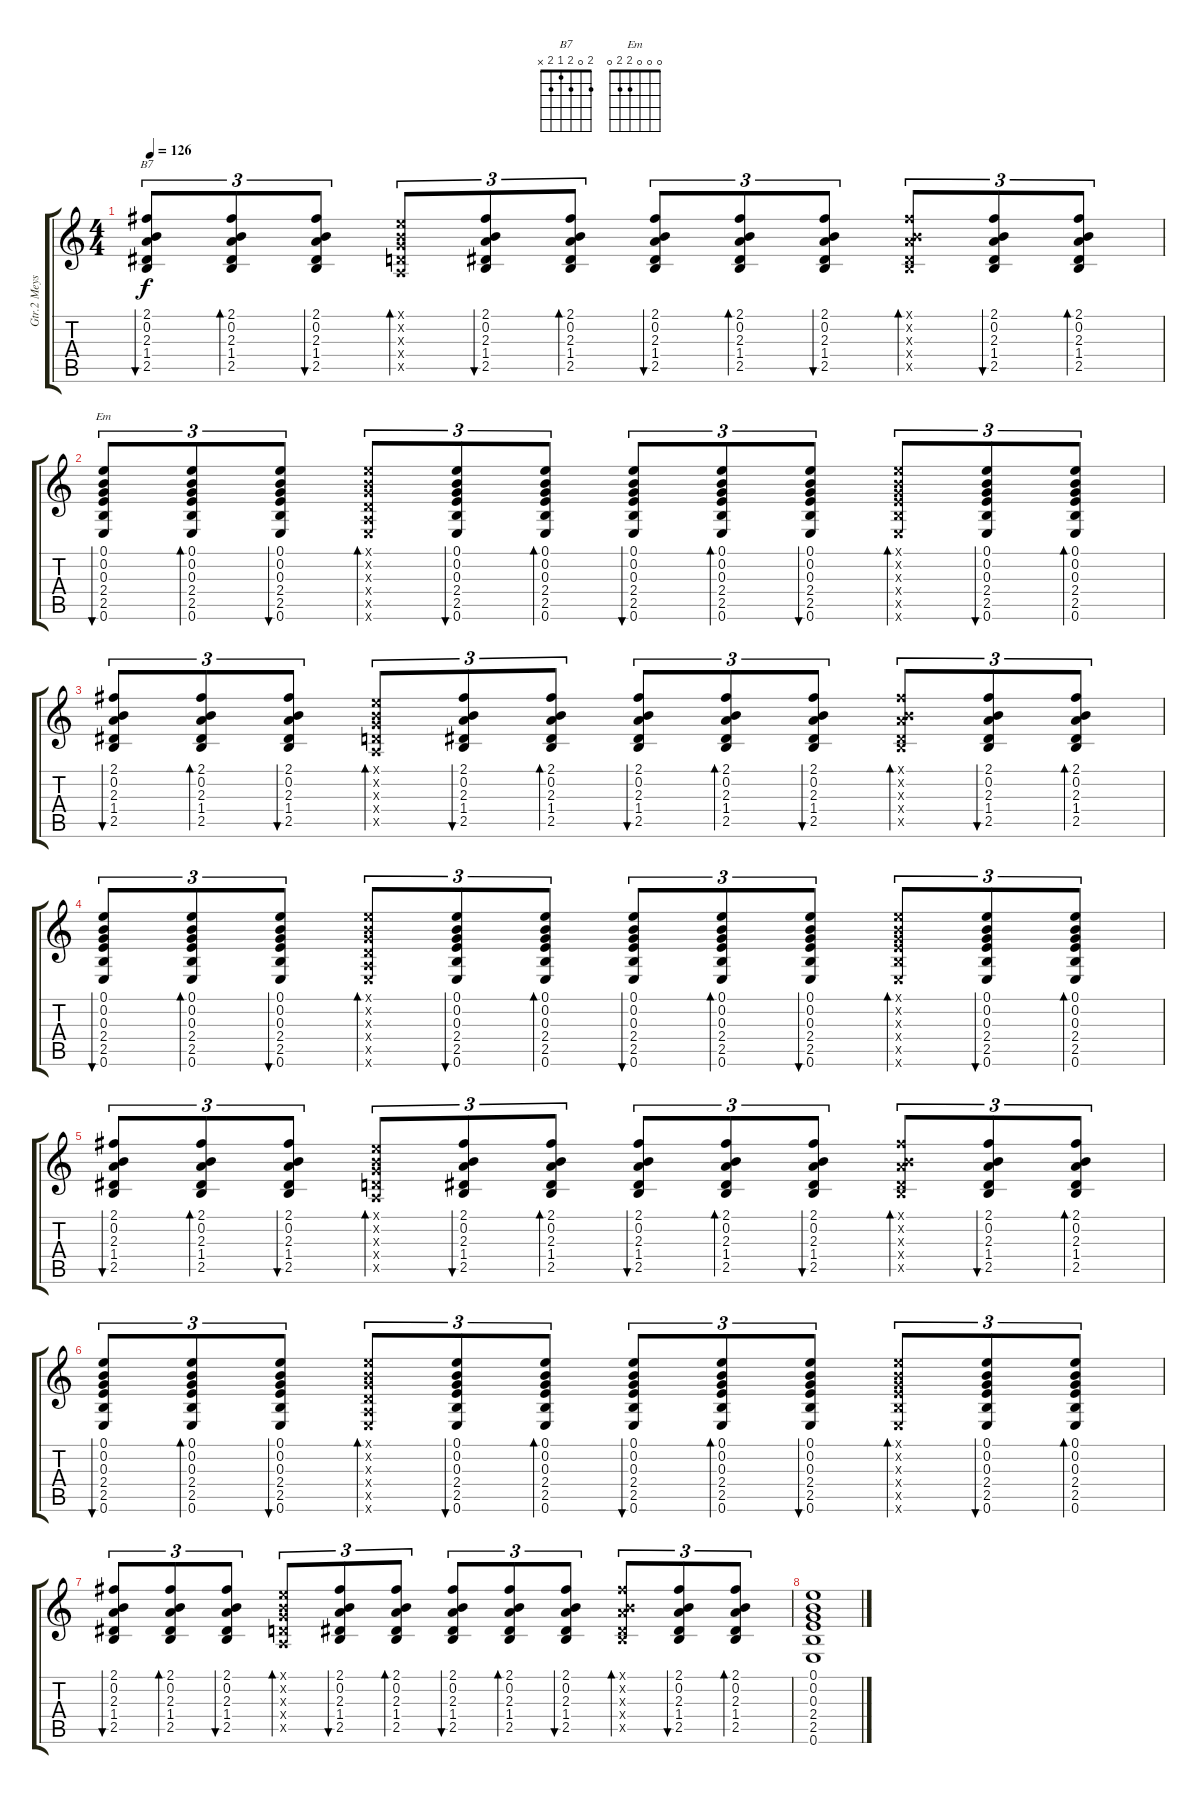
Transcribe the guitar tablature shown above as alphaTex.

\track ("Gtr.2 Meysam" "Gtr.2 Meys") {instrument acousticguitarnylon}
\staff {score tabs}
\tuning (E4 B3 G3 D3 A2 E2) {hide}
\chord ("B7" 2 0 2 1 2 x)
\chord ("Em" 0 0 0 2 2 0)
\ts (4 4)
\tempo 126
\clef g2
\ks c
(2.1 0.2 2.3 1.4 2.5).8{tu (3 2) bu 60 ch "B7" dy f} (2.1 0.2 2.3 1.4 2.5).8{tu (3 2) bd 60} (2.1 0.2 2.3 1.4 2.5).8{tu (3 2) bu 60} (0.1{x} 0.2{x} 0.3{x} 0.4{x} 0.5{x}).8{tu (3 2) bd 60} (2.1 0.2 2.3 1.4 2.5).8{tu (3 2) bu 60} (2.1 0.2 2.3 1.4 2.5).8{tu (3 2) bd 60} (2.1 0.2 2.3 1.4 2.5).8{tu (3 2) bu 60} (2.1 0.2 2.3 1.4 2.5).8{tu (3 2) bd 60} (2.1 0.2 2.3 1.4 2.5).8{tu (3 2) bu 60} (2.1{x} 0.2{x} 2.3{x} 1.4{x} 2.5{x}).8{tu (3 2) bd 60} (2.1 0.2 2.3 1.4 2.5).8{tu (3 2) bu 60} (2.1 0.2 2.3 1.4 2.5).8{tu (3 2) bd 60} |
(0.1 0.2 0.3 2.4 2.5 0.6).8{tu (3 2) bu 60 ch "Em"} (0.1 0.2 0.3 2.4 2.5 0.6).8{tu (3 2) bd 60} (0.1 0.2 0.3 2.4 2.5 0.6).8{tu (3 2) bu 60} (0.1{x} 0.2{x} 0.3{x} 0.4{x} 0.5{x} 0.6{x}).8{tu (3 2) bd 60} (0.1 0.2 0.3 2.4 2.5 0.6).8{tu (3 2) bu 60} (0.1 0.2 0.3 2.4 2.5 0.6).8{tu (3 2) bd 60} (0.1 0.2 0.3 2.4 2.5 0.6).8{tu (3 2) bu 60} (0.1 0.2 0.3 2.4 2.5 0.6).8{tu (3 2) bd 60} (0.1 0.2 0.3 2.4 2.5 0.6).8{tu (3 2) bu 60} (0.1{x} 0.2{x} 0.3{x} 2.4{x} 2.5{x} 0.6{x}).8{tu (3 2) bd 60} (0.1 0.2 0.3 2.4 2.5 0.6).8{tu (3 2) bu 60} (0.1 0.2 0.3 2.4 2.5 0.6).8{tu (3 2) bd 60} |
(2.1 0.2 2.3 1.4 2.5).8{tu (3 2) bu 60} (2.1 0.2 2.3 1.4 2.5).8{tu (3 2) bd 60} (2.1 0.2 2.3 1.4 2.5).8{tu (3 2) bu 60} (0.1{x} 0.2{x} 0.3{x} 0.4{x} 0.5{x}).8{tu (3 2) bd 60} (2.1 0.2 2.3 1.4 2.5).8{tu (3 2) bu 60} (2.1 0.2 2.3 1.4 2.5).8{tu (3 2) bd 60} (2.1 0.2 2.3 1.4 2.5).8{tu (3 2) bu 60} (2.1 0.2 2.3 1.4 2.5).8{tu (3 2) bd 60} (2.1 0.2 2.3 1.4 2.5).8{tu (3 2) bu 60} (2.1{x} 0.2{x} 2.3{x} 1.4{x} 2.5{x}).8{tu (3 2) bd 60} (2.1 0.2 2.3 1.4 2.5).8{tu (3 2) bu 60} (2.1 0.2 2.3 1.4 2.5).8{tu (3 2) bd 60} |
(0.1 0.2 0.3 2.4 2.5 0.6).8{tu (3 2) bu 60} (0.1 0.2 0.3 2.4 2.5 0.6).8{tu (3 2) bd 60} (0.1 0.2 0.3 2.4 2.5 0.6).8{tu (3 2) bu 60} (0.1{x} 0.2{x} 0.3{x} 0.4{x} 0.5{x} 0.6{x}).8{tu (3 2) bd 60} (0.1 0.2 0.3 2.4 2.5 0.6).8{tu (3 2) bu 60} (0.1 0.2 0.3 2.4 2.5 0.6).8{tu (3 2) bd 60} (0.1 0.2 0.3 2.4 2.5 0.6).8{tu (3 2) bu 60} (0.1 0.2 0.3 2.4 2.5 0.6).8{tu (3 2) bd 60} (0.1 0.2 0.3 2.4 2.5 0.6).8{tu (3 2) bu 60} (0.1{x} 0.2{x} 0.3{x} 2.4{x} 2.5{x} 0.6{x}).8{tu (3 2) bd 60} (0.1 0.2 0.3 2.4 2.5 0.6).8{tu (3 2) bu 60} (0.1 0.2 0.3 2.4 2.5 0.6).8{tu (3 2) bd 60} |
(2.1 0.2 2.3 1.4 2.5).8{tu (3 2) bu 60} (2.1 0.2 2.3 1.4 2.5).8{tu (3 2) bd 60} (2.1 0.2 2.3 1.4 2.5).8{tu (3 2) bu 60} (0.1{x} 0.2{x} 0.3{x} 0.4{x} 0.5{x}).8{tu (3 2) bd 60} (2.1 0.2 2.3 1.4 2.5).8{tu (3 2) bu 60} (2.1 0.2 2.3 1.4 2.5).8{tu (3 2) bd 60} (2.1 0.2 2.3 1.4 2.5).8{tu (3 2) bu 60} (2.1 0.2 2.3 1.4 2.5).8{tu (3 2) bd 60} (2.1 0.2 2.3 1.4 2.5).8{tu (3 2) bu 60} (2.1{x} 0.2{x} 2.3{x} 1.4{x} 2.5{x}).8{tu (3 2) bd 60} (2.1 0.2 2.3 1.4 2.5).8{tu (3 2) bu 60} (2.1 0.2 2.3 1.4 2.5).8{tu (3 2) bd 60} |
(0.1 0.2 0.3 2.4 2.5 0.6).8{tu (3 2) bu 60} (0.1 0.2 0.3 2.4 2.5 0.6).8{tu (3 2) bd 60} (0.1 0.2 0.3 2.4 2.5 0.6).8{tu (3 2) bu 60} (0.1{x} 0.2{x} 0.3{x} 0.4{x} 0.5{x} 0.6{x}).8{tu (3 2) bd 60} (0.1 0.2 0.3 2.4 2.5 0.6).8{tu (3 2) bu 60} (0.1 0.2 0.3 2.4 2.5 0.6).8{tu (3 2) bd 60} (0.1 0.2 0.3 2.4 2.5 0.6).8{tu (3 2) bu 60} (0.1 0.2 0.3 2.4 2.5 0.6).8{tu (3 2) bd 60} (0.1 0.2 0.3 2.4 2.5 0.6).8{tu (3 2) bu 60} (0.1{x} 0.2{x} 0.3{x} 2.4{x} 2.5{x} 0.6{x}).8{tu (3 2) bd 60} (0.1 0.2 0.3 2.4 2.5 0.6).8{tu (3 2) bu 60} (0.1 0.2 0.3 2.4 2.5 0.6).8{tu (3 2) bd 60} |
(2.1 0.2 2.3 1.4 2.5).8{tu (3 2) bu 60} (2.1 0.2 2.3 1.4 2.5).8{tu (3 2) bd 60} (2.1 0.2 2.3 1.4 2.5).8{tu (3 2) bu 60} (0.1{x} 0.2{x} 0.3{x} 0.4{x} 0.5{x}).8{tu (3 2) bd 60} (2.1 0.2 2.3 1.4 2.5).8{tu (3 2) bu 60} (2.1 0.2 2.3 1.4 2.5).8{tu (3 2) bd 60} (2.1 0.2 2.3 1.4 2.5).8{tu (3 2) bu 60} (2.1 0.2 2.3 1.4 2.5).8{tu (3 2) bd 60} (2.1 0.2 2.3 1.4 2.5).8{tu (3 2) bu 60} (2.1{x} 0.2{x} 2.3{x} 1.4{x} 2.5{x}).8{tu (3 2) bd 60} (2.1 0.2 2.3 1.4 2.5).8{tu (3 2) bu 60} (2.1 0.2 2.3 1.4 2.5).8{tu (3 2) bd 60} |
(0.1 0.2 0.3 2.4 2.5 0.6).1
